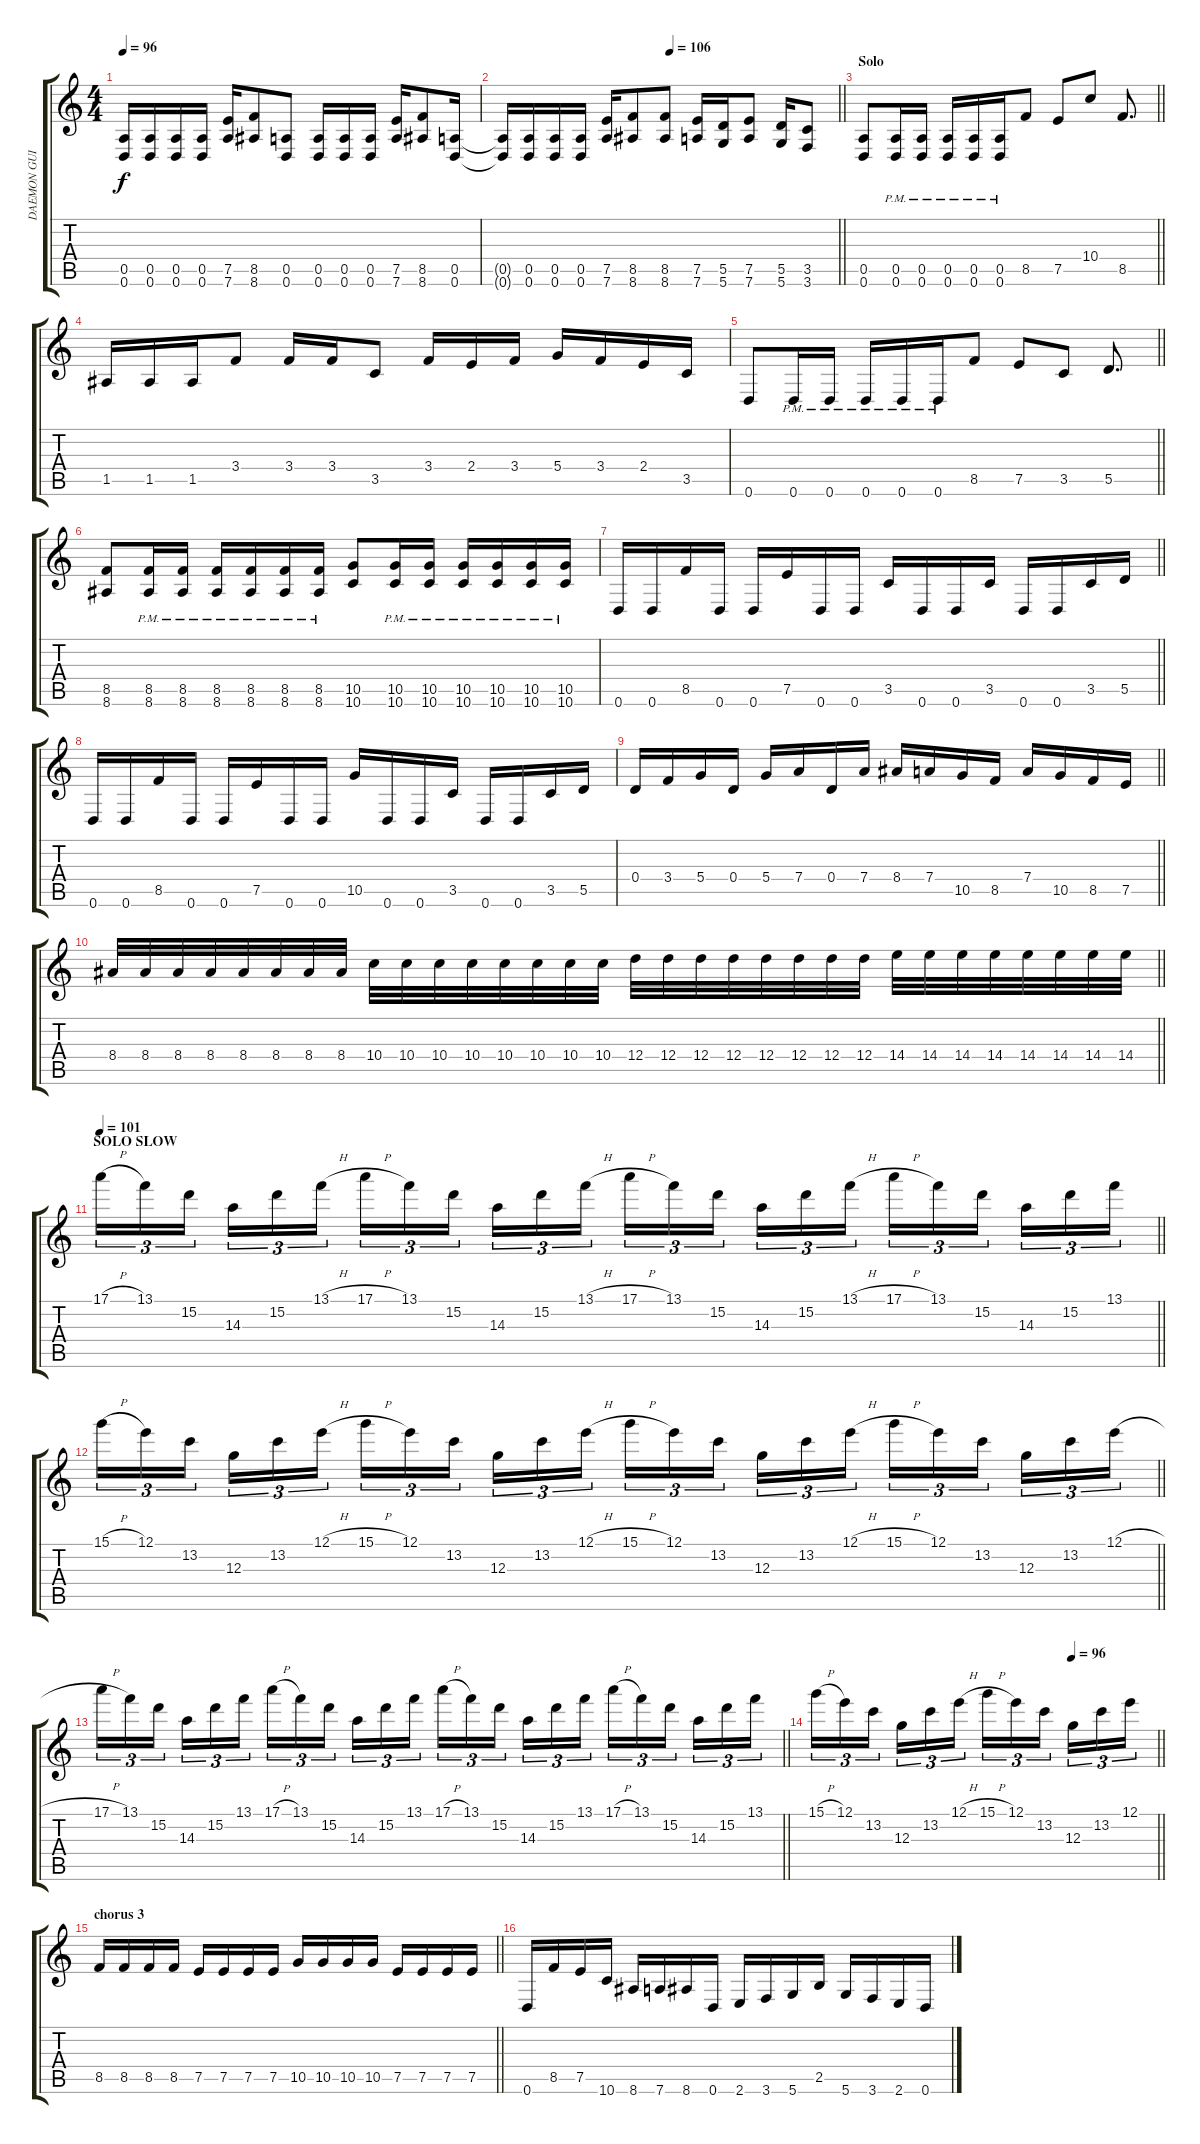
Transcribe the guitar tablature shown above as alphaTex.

\track ("DAEMON GUITAR" "DAEMON GUI") {mute instrument distortionguitar}
\staff {score tabs}
\tuning (E4 B3 G3 D3 A2 D2) {hide}
\ts (4 4)
\tempo 96
\clef g2
\ks c
(0.5 0.6).16{dy f} (0.5 0.6).16 (0.5 0.6).16 (0.5 0.6).16 (7.5 7.6).16 (8.5 8.6).8 (0.5 0.6).8 (0.5 0.6).16 (0.5 0.6).16 (0.5 0.6).16 (7.5 7.6).16 (8.5 8.6).8 (0.5 0.6).16 |
\tempo (106 0.5)
\barLineRight lightlight
(0.5{t} 0.6{t}).16 (0.5 0.6).16 (0.5 0.6).16 (0.5 0.6).16 (7.5 7.6).16 (8.5 8.6).8 (8.5 8.6).8 (7.5 7.6).16 (5.5 5.6).16 (7.5 7.6).8 (5.5 5.6).16 (3.5 3.6).8 |
\section ("" "Solo")
\barLineRight lightlight
(0.5 0.6).8 (0.5{pm} 0.6{pm}).16 (0.5{pm} 0.6{pm}).16 (0.5{pm} 0.6{pm}).16 (0.5{pm} 0.6{pm}).16 (0.5{pm} 0.6{pm}).16 8.5.8 7.5.8 10.4.8 8.5.8{d} |
1.5.16 1.5.16 1.5.16 3.4.8 3.4.16 3.4.16 3.5.8 3.4.16 2.4.16 3.4.16 5.4.16 3.4.16 2.4.16 3.5.16 |
\barLineRight lightlight
0.6.8 0.6{pm}.16 0.6{pm}.16 0.6{pm}.16 0.6{pm}.16 0.6{pm}.16 8.5.8 7.5.8 3.5.8 5.5.8{d} |
(8.5 8.6).8 (8.5{pm} 8.6{pm}).16 (8.5{pm} 8.6{pm}).16 (8.5{pm} 8.6{pm}).16 (8.5{pm} 8.6{pm}).16 (8.5{pm} 8.6{pm}).16 (8.5{pm} 8.6{pm}).16 (10.5 10.6).8 (10.5{pm} 10.6{pm}).16 (10.5{pm} 10.6{pm}).16 (10.5{pm} 10.6{pm}).16 (10.5{pm} 10.6{pm}).16 (10.5{pm} 10.6{pm}).16 (10.5{pm} 10.6{pm}).16 |
\barLineRight lightlight
0.6.16 0.6.16 8.5.16 0.6.16 0.6.16 7.5.16 0.6.16 0.6.16 3.5.16 0.6.16 0.6.16 3.5.16 0.6.16 0.6.16 3.5.16 5.5.16 |
0.6.16 0.6.16 8.5.16 0.6.16 0.6.16 7.5.16 0.6.16 0.6.16 10.5.16 0.6.16 0.6.16 3.5.16 0.6.16 0.6.16 3.5.16 5.5.16 |
\barLineRight lightlight
0.4.16 3.4.16 5.4.16 0.4.16 5.4.16 7.4.16 0.4.16 7.4.16 8.4.16 7.4.16 10.5.16 8.5.16 7.4.16 10.5.16 8.5.16 7.5.16 |
\barLineRight lightlight
8.4.32 8.4.32 8.4.32 8.4.32 8.4.32 8.4.32 8.4.32 8.4.32 10.4.32 10.4.32 10.4.32 10.4.32 10.4.32 10.4.32 10.4.32 10.4.32 12.4.32 12.4.32 12.4.32 12.4.32 12.4.32 12.4.32 12.4.32 12.4.32 14.4.32 14.4.32 14.4.32 14.4.32 14.4.32 14.4.32 14.4.32 14.4.32 |
\section ("" "SOLO SLOW")
\tempo 101
\barLineRight lightlight
17.1{h}.16{tu (3 2)} 13.1.16{tu (3 2)} 15.2.16{tu (3 2) beam splitsecondary} 14.3.16{tu (3 2)} 15.2.16{tu (3 2)} 13.1{h}.16{tu (3 2)} 17.1{h}.16{tu (3 2)} 13.1.16{tu (3 2)} 15.2.16{tu (3 2) beam splitsecondary} 14.3.16{tu (3 2)} 15.2.16{tu (3 2)} 13.1{h}.16{tu (3 2)} 17.1{h}.16{tu (3 2)} 13.1.16{tu (3 2)} 15.2.16{tu (3 2) beam splitsecondary} 14.3.16{tu (3 2)} 15.2.16{tu (3 2)} 13.1{h}.16{tu (3 2)} 17.1{h}.16{tu (3 2)} 13.1.16{tu (3 2)} 15.2.16{tu (3 2) beam splitsecondary} 14.3.16{tu (3 2)} 15.2.16{tu (3 2)} 13.1.16{tu (3 2)} |
\barLineRight lightlight
15.1{h}.16{tu (3 2)} 12.1.16{tu (3 2)} 13.2.16{tu (3 2) beam splitsecondary} 12.3.16{tu (3 2)} 13.2.16{tu (3 2)} 12.1{h}.16{tu (3 2)} 15.1{h}.16{tu (3 2)} 12.1.16{tu (3 2)} 13.2.16{tu (3 2) beam splitsecondary} 12.3.16{tu (3 2)} 13.2.16{tu (3 2)} 12.1{h}.16{tu (3 2)} 15.1{h}.16{tu (3 2)} 12.1.16{tu (3 2)} 13.2.16{tu (3 2) beam splitsecondary} 12.3.16{tu (3 2)} 13.2.16{tu (3 2)} 12.1{h}.16{tu (3 2)} 15.1{h}.16{tu (3 2)} 12.1.16{tu (3 2)} 13.2.16{tu (3 2) beam splitsecondary} 12.3.16{tu (3 2)} 13.2.16{tu (3 2)} 12.1{h}.16{tu (3 2)} |
\barLineRight lightlight
17.1{h}.16{tu (3 2)} 13.1.16{tu (3 2)} 15.2.16{tu (3 2) beam splitsecondary} 14.3.16{tu (3 2)} 15.2.16{tu (3 2)} 13.1.16{tu (3 2)} 17.1{h}.16{tu (3 2)} 13.1.16{tu (3 2)} 15.2.16{tu (3 2) beam splitsecondary} 14.3.16{tu (3 2)} 15.2.16{tu (3 2)} 13.1.16{tu (3 2)} 17.1{h}.16{tu (3 2)} 13.1.16{tu (3 2)} 15.2.16{tu (3 2) beam splitsecondary} 14.3.16{tu (3 2)} 15.2.16{tu (3 2)} 13.1.16{tu (3 2)} 17.1{h}.16{tu (3 2)} 13.1.16{tu (3 2)} 15.2.16{tu (3 2) beam splitsecondary} 14.3.16{tu (3 2)} 15.2.16{tu (3 2)} 13.1.16{tu (3 2)} |
\tempo (96 0.75)
\barLineRight lightlight
15.1{h}.16{tu (3 2)} 12.1.16{tu (3 2)} 13.2.16{tu (3 2) beam splitsecondary} 12.3.16{tu (3 2)} 13.2.16{tu (3 2)} 12.1{h}.16{tu (3 2)} 15.1{h}.16{tu (3 2)} 12.1.16{tu (3 2)} 13.2.16{tu (3 2) beam splitsecondary} 12.3.16{tu (3 2)} 13.2.16{tu (3 2)} 12.1.16{tu (3 2)} |
\section ("" "chorus 3")
\barLineRight lightlight
8.5.16 8.5.16 8.5.16 8.5.16 7.5.16 7.5.16 7.5.16 7.5.16 10.5.16 10.5.16 10.5.16 10.5.16 7.5.16 7.5.16 7.5.16 7.5.16 |
0.6.16 8.5.16 7.5.16 10.6.16 8.6.16 7.6.16 8.6.16 0.6.16 2.6.16 3.6.16 5.6.16 2.5.16 5.6.16 3.6.16 2.6.16 0.6.16
